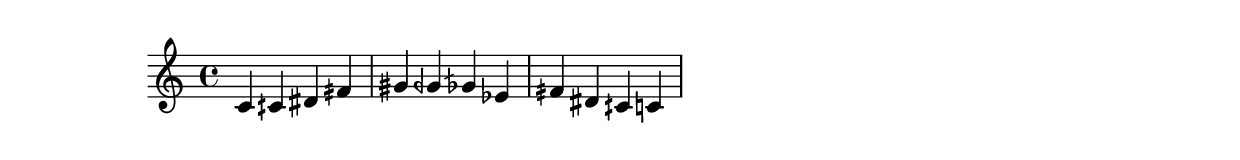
%% DO NOT EDIT this file manually; it is automatically
%% generated from LSR http://lsr.dsi.unimi.it
%% Make any changes in LSR itself, or in Documentation/snippets/new/ ,
%% and then run scripts/auxiliar/makelsr.py
%%
%% This file is in the public domain.
\version "2.14.2"

\header {
  lsrtags = "version-specific, pitches, world-music"

%% Translation of GIT committish: b482c3e5b56c3841a88d957e0ca12964bd3e64fa
  texidoces = "
El «Makam» es un tipo de melodía de Turquía que
utiliza alteraciones microtonales de 1/9 de tono.  Consulte el
archivo de inicio @file{makam.ly} (véase el 'Manual de
aprendizaje @version{}, 4.6.3 Otras fuentes de información' para
averiguar la situación de este archivo) para ver detalles de los
nombres de las notas y las alteraciones.

"
  doctitlees = "Ejemplo de «Makam»"



%% Translation of GIT committish: 0a868be38a775ecb1ef935b079000cebbc64de40
  texidocde = "
Makam ist eine türkische Melodie, in der 1/9-Tonabstände
eingesetzt werden.  Sehen Sie sich die Initialisierungsdatei
@file{makam.ly} für weiter Information zu Tonhöhenbezeichnungen
und Alterationen an (siehe
Handbuch zum Lernen @version{}, 4.6.3 Weitere Information zu
Hinweisen, wo diese Datei gespeichert ist)."

  doctitlede = "Makam-Beispiel"

%% Translation of GIT committish: 4ab2514496ac3d88a9f3121a76f890c97cedcf4e
  texidocfr = "
Le « makam » est une forme de mélodie turque qui utilise des altérations
d'un neuvième de ton.  Consultez le fichier d'initialisation
@file{makam.ly} pour plus de détails sur les hauteurs et altérations
utilisées (voir le chapitre 4.6.3 - Autres sources d'information du
manuel d'initiation pour le localiser).

"
  doctitlefr = "Exemple de musique « Makam »"

  texidoc = "
Makam is a type of melody from Turkey using 1/9th-tone microtonal
alterations. Consult the initialization file @samp{ly/makam.ly} for
details of pitch names and alterations.

"
  doctitle = "Makam example"
} % begin verbatim


% Initialize makam settings
\include "makam.ly"

\relative c' {
  \set Staff.keySignature = #`((6 . ,(- KOMA)) (3 . ,BAKIYE))
  c4 cc db fk
  gbm4 gfc gfb efk
  fk4 db cc c
}
